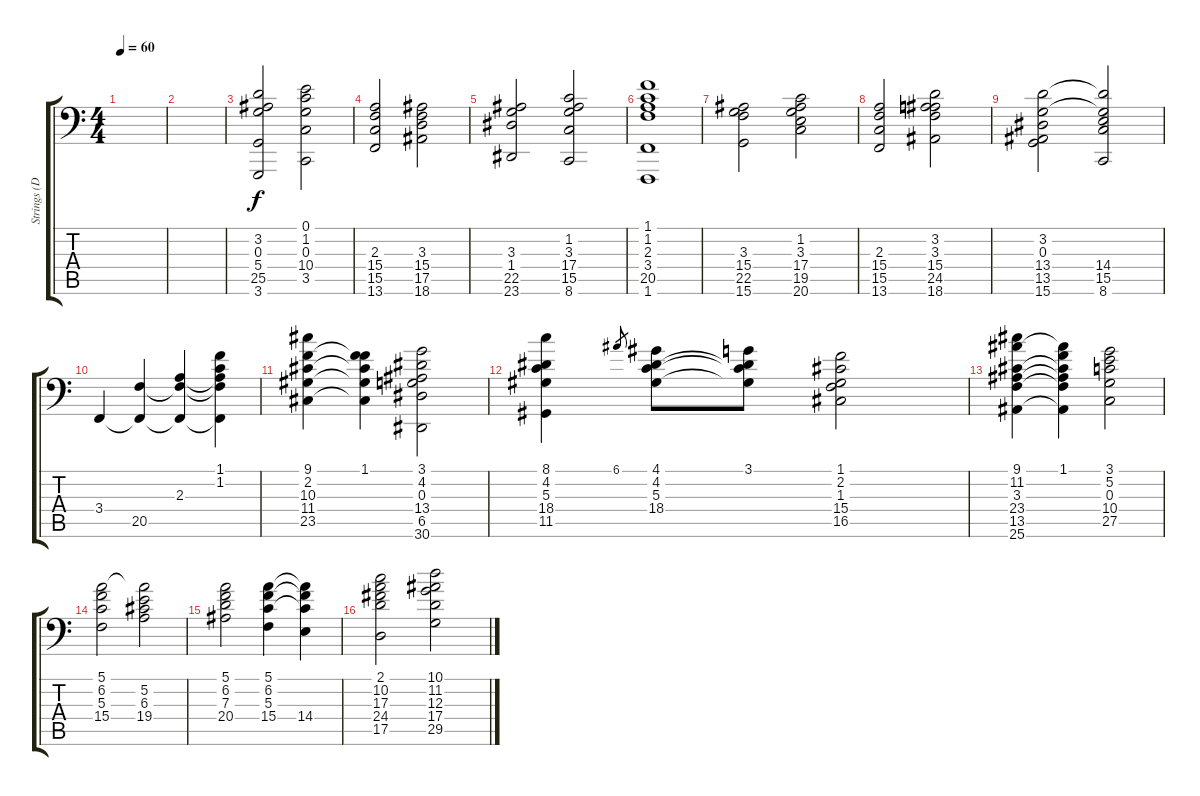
\track ("Strings (Del Newman)" "Strings (D") {instrument stringensemble1}
\staff {score tabs}
\tuning (E4 B3 G3 D2 A1 E1) {hide}
\ts (4 4)
\tempo 60
\clef f4
\ks c
|
|
(3.2 0.3 5.4 25.5 3.6).2 (0.1 1.2 0.3 10.4 3.5).2 |
(2.3 15.4 15.5 13.6).2 (3.3 15.4 17.5 18.6).2 |
(3.3 1.4 22.5 23.6).2 (1.2 3.3 17.4 15.5 8.6).2 |
(1.1 1.2 2.3 3.4 20.5 1.6).1 |
(3.3 15.4 22.5 15.6).2 (1.2 3.3 17.4 19.5 20.6).2 |
(2.3 15.4 15.5 13.6).2 (3.2 3.3 15.4 24.5 18.6).2 |
(3.2 0.3 13.4 13.5 15.6).2 (3.2{t} 0.3{t} 14.4 15.5 8.6).2 |
3.4.4 (3.4{t} 20.5).4 (2.3 3.4{t} 20.5{t}).4 (1.1 1.2 2.3{t} 3.4{t} 20.5{t}).4 |
(9.1 2.2 10.3 11.4 23.5).4 (1.1 2.2{t} 10.3{t} 11.4{t} 23.5{t}).4 (3.1 4.2 0.3 13.4 6.5 30.6).2 |
(8.1 4.2 5.3 18.4 11.5).4 6.1.8{gr} (4.1 4.2 5.3 18.4).8 (3.1 4.2{t} 5.3{t} 18.4{t}).8 (1.1 2.2 1.3 15.4 16.5).2 |
(9.1 11.2 3.3 23.4 13.5 25.6).4 (1.1 11.2{t} 3.3{t} 23.4{t} 13.5{t} 25.6{t}).4 (3.1 5.2 0.3 10.4 27.5).2 |
(5.1 6.2 5.3 15.4).2 (5.1{t} 5.2 6.3 19.4).2 |
(5.1 6.2 7.3 20.4).2 (5.1 6.2 5.3 15.4).4 (5.1{t} 6.2{t} 5.3{t} 14.4).4 |
(2.1 10.2 17.3 24.4 17.5).2 (10.1 11.2 12.3 17.4 29.5).2
